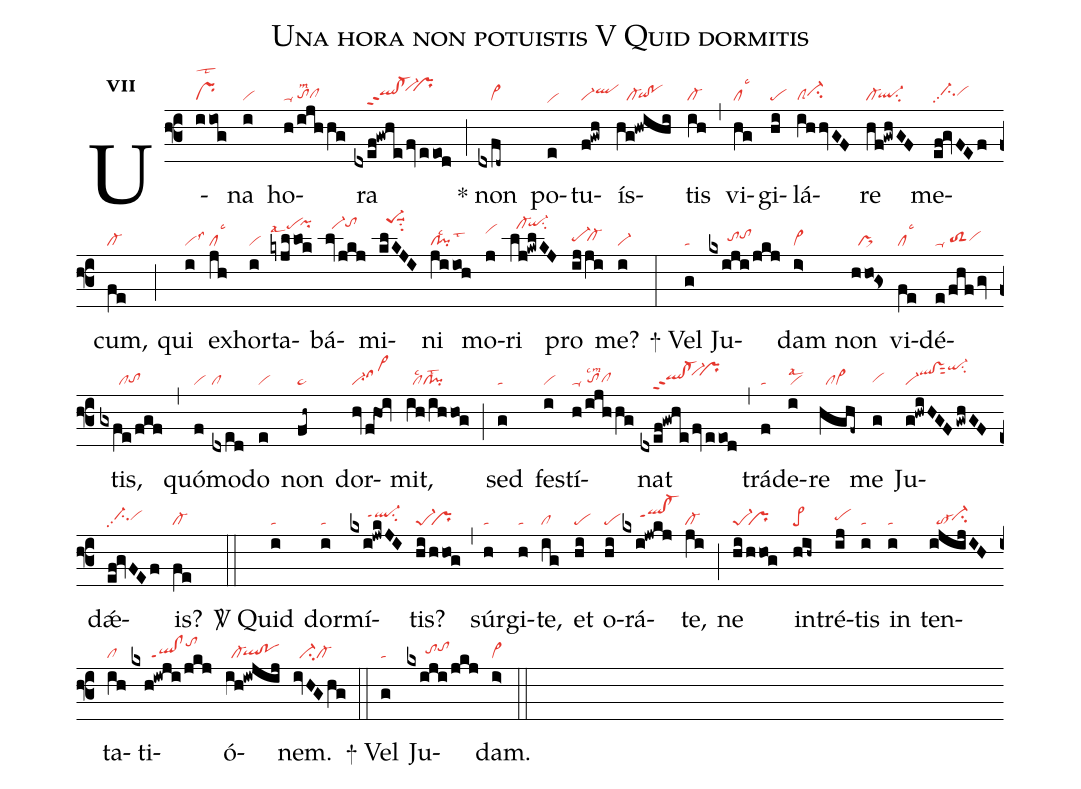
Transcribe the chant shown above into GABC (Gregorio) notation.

name:Una hora non potuistis V Quid dormitis;
office-part:re;
mode:7;
nabc-lines:1;
%%
initial-style: 1;
name: Una hora non potuistis;
mode: 7;
office-part: Responsorium;
annotation: Resp.;
annotation: vii;
nabc-lines: 1;
%%
(f3) U(iiog|prlst2)na(i|vi) ho(h/ijhhg|ta-/tohglsm2clhg)ra(dxef!gwhe/fv/eeod|////qlhh!cl-hhppt2``vi-hj``prhj) (;) <sp>*</sp> non(dxfd~|////vi>) po(e|vihe)tu(f!gwh|vi-qlhi)ís(hg!hwihi|///cl-`qihg!pohg)tis(ih|cl-) (,) vi(hg|cllsc3)gi(hi|pe)lá(ihhvGF|clSci-hh)re(hf!gwhGF|cl-`ql-hgsu2) me(ef!gvFEf|//ci-hhpp2vihh)cum,(fe|cl-) (;) qui(i|vilss3) ex(jh|cllsc3)hor(i|vi)ta(kyjllok|pehmlsal7`pihn)bá(lvjkj|//vi-hmtohn)mi(klKJI|//pe-1hpsuu1su2)ni(jiioh|cl!pilsc2lst3) mo(j|vihk)ri(lj!kwlKJ|//cl-hm`qi-hnsu2) pro(ijji|pe-hh`cl-hh) me?(i|vi-) (:)
<sp>+</sp> Vel(g|ta) Ju(kxiji/jkj|//////tohhtohi)dam(i>|vi>) non(hho!gs|//pr>) vi(fe|cllsc3)dé(e/fhf/gv|ta-/toS2hgvihh)tis,(gxfe/fgf|//////cltohg) (,) quó(f|vi)mo(dxed|cl)do(e|vi) non(fh~|ta>) dor(hv/f@hoi|vi-`sa>hh)mit,(ih/ihhog|//cllsc2cl!pilst2) (;) sed(g|ta) fes(i|vi)tí(h/ijhhg|ta-/tohglscm2clhg)nat(dxef!gwhe/fv/eeod|////qlhh!cl-hhppt2``vi-hj``prhj) (,) trá(f|ta)de(i|vilsal2)re(hghf~|//clvi>) me(g|vihg) Ju(g!hwiHGF/gwhGF|vi-qlhj!vshjsut2qi-hlsu2)dǽ(ef!gvFEf|//ci-hhpp2vihh)is?(fe|cl-) (::)

<sp>V/</sp> Quid(i|ta) dor(i|ta)mí(kxi!jwkJI|/////ql-hippt1su2)tis?(hi/hhog|pe-1``pr) (,) súr(h|ta)gi(h|ta)te,(ig|cl) et(hi|pe) o(hi|pe)rá(kxi!jwkj|/////qlhi!cl-hippt1)te,(ji|cl-) (;) ne(hi/hhog|pe-1``pr) in(hih~|pe>)tré(ij|pehh)tis(i|ta) in(i|ta) ten(ijijIH|//to-`ci-hh)ta(ih|cl)ti(kxh!iwji/jkj|//////ql!clppt1tohk)ó(ih!iwjij|//cl-`qlhg!pohg)nem.(ivHGhg|//ci-cl-) (::)
<sp>+</sp> Vel(g|ta) Ju(kxiji/jkj|//////tohhtohi)dam.(i>|vi>) (::)
